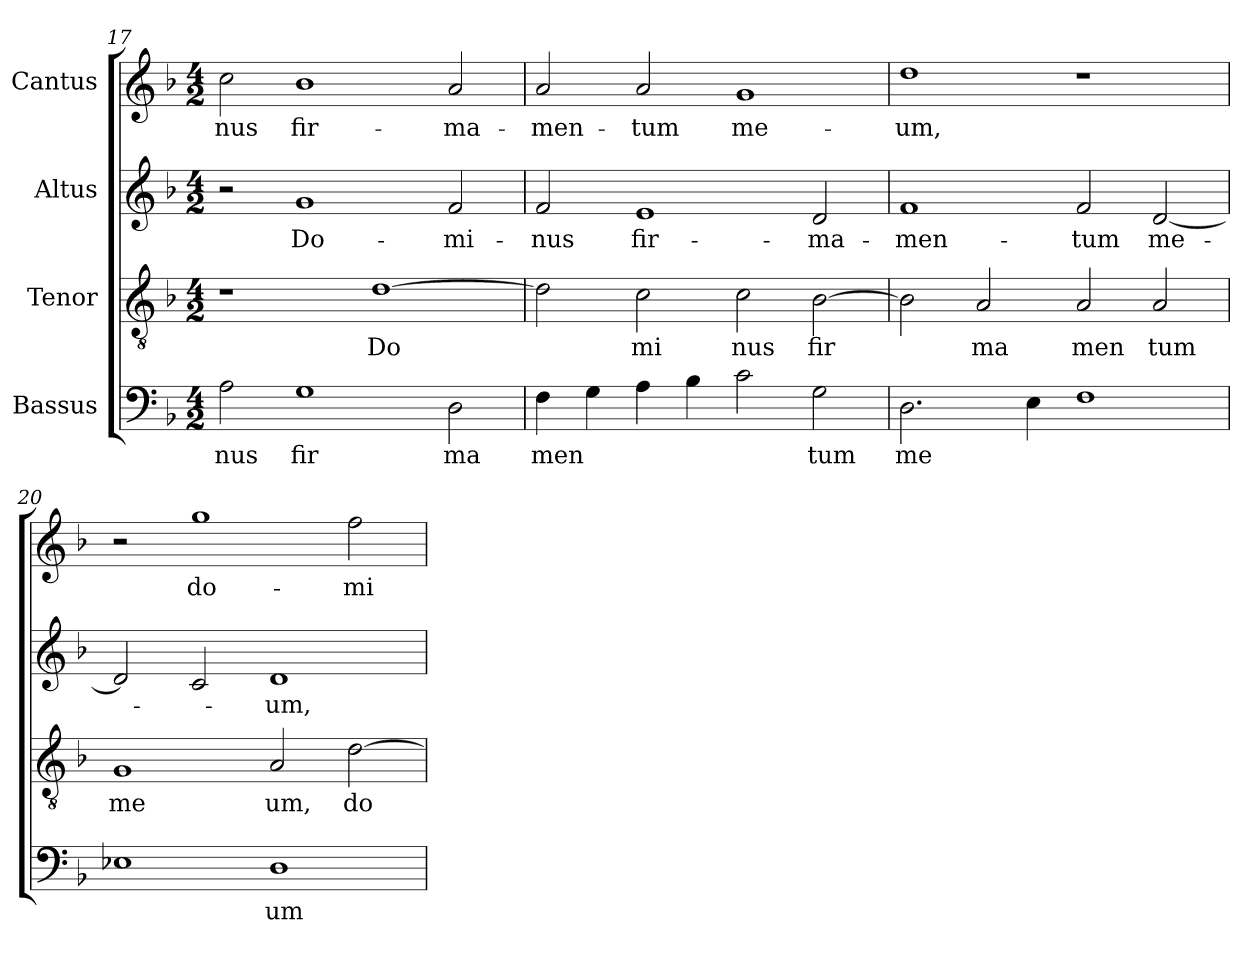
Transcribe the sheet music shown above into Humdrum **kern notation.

**kern	**text	**kern	**text	**kern	**text	**kern	**text
*part4	*part4	*part3	*part3	*part2	*part2	*part1	*part1
*staff4	*staff4	*staff3	*staff3	*staff2	*staff2	*staff1	*staff1
*I"Bassus	*	*I"Tenor	*	*I"Altus	*	*I"Cantus	*
*clefF4	*	*clefGv2	*	*clefG2	*	*clefG2	*
*k[b-]	*	*k[b-]	*	*k[b-]	*	*k[b-]	*
*F:	*	*F:	*	*F:	*	*F:	*
*M4/2	*	*M4/2	*	*M4/2	*	*M4/2	*
=17	=17	=17	=17	=17	=17	=17	=17
!	!LO:LY:b:cj	!	!	!	!	!	!LO:LY:b:cj
2A\	nus	1r	.	2r	.	2cc\	-nus
!	!LO:LY:b:cj	!	!	!	!LO:LY:b:cj	!	!LO:LY:b:cj
1G	fir	.	.	1g	Do-	1b-	fir-
!	!	!	!LO:LY:b:cj	!	!	!	!
.	.	[>1d	Do	.	.	.	.
!	!LO:LY:b:cj	!	!	!	!LO:LY:b:cj	!	!LO:LY:b:cj
2D\	ma	.	.	2f/	-mi-	2a/	-ma-
=18	=18	=18	=18	=18	=18	=18	=18
!	!LO:LY:b	!	!	!	!LO:LY:b:cj	!	!LO:LY:b:cj
4F\	men	2d\]	.	2f/	-nus	2a/	-men-
4G\	.	.	.	.	.	.	.
!	!	!	!LO:LY:b:cj	!	!LO:LY:b:cj	!	!LO:LY:b:cj
4A\	.	2c\	mi	1e	fir-	2a/	-tum
4B-\	.	.	.	.	.	.	.
!	!	!	!LO:LY:b:cj	!	!	!	!LO:LY:b:cj
2c\	.	2c\	nus	.	.	1g	me-
!	!LO:LY:b:cj	!	!LO:LY:b:cj	!	!LO:LY:b:cj	!	!
2G\	tum	[>2B-\	fir	2d/	-ma-	.	.
=19	=19	=19	=19	=19	=19	=19	=19
!	!LO:LY:b	!	!	!	!LO:LY:b:cj	!	!LO:LY:b:cj
2.D\	me	2B-\]	.	1f	-men-	1dd	-um,
!	!	!	!LO:LY:b:cj	!	!	!	!
.	.	2A/	ma	.	.	.	.
4E\	.	.	.	.	.	.	.
!	!	!	!LO:LY:b:cj	!	!LO:LY:b:cj	!	!
1F	.	2A/	men	2f/	-tum	1r	.
!	!	!	!LO:LY:b:cj	!	!LO:LY:b	!	!
.	.	2A/	tum	[<2d/	me-	.	.
=20	=20	=20	=20	=20	=20	=20	=20
!	!	!	!LO:LY:b:cj	!	!	!	!
1E-X	.	1G	me	2d/]	.	2r	.
!	!	!	!	!	!	!	!LO:LY:b:cj
.	.	.	.	2c/	.	1gg	do-
!	!LO:LY:b:cj	!	!LO:LY:b:cj	!	!LO:LY:b:cj	!	!
1D	um	2A/	um,	1d	-um,	.	.
!	!	!	!LO:LY:b:cj	!	!	!	!LO:LY:b:cj
.	.	[>2d\	do	.	.	2ff\	-mi-
=	=	=	=	=	=	=	=
*-	*-	*-	*-	*-	*-	*-	*-
